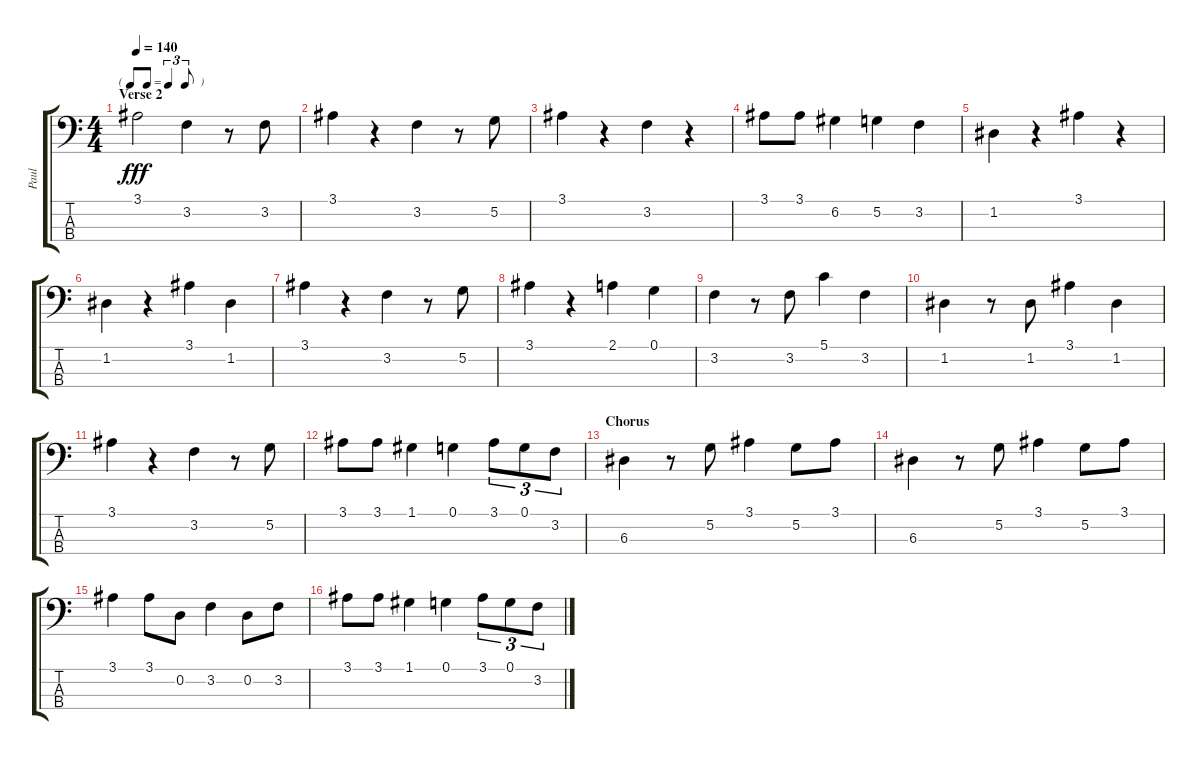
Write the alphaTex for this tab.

\track ("Paul" "Paul") {instrument electricbassfinger}
\staff {score tabs}
\tuning (G2 D2 A1 E1) {hide}
\ts (4 4)
\tf triplet8th
\section ("" "Verse 2")
\tempo 140
\clef f4
\ks c
3.1.2{dy fff} 3.2.4 r.8 3.2.8 |
3.1.4 r.4 3.2.4 r.8 5.2.8 |
3.1.4 r.4 3.2.4 r.4 |
3.1.8 3.1.8 6.2.4 5.2.4 3.2.4 |
1.2.4 r.4 3.1.4 r.4 |
1.2.4 r.4 3.1.4 1.2.4 |
3.1.4 r.4 3.2.4 r.8 5.2.8 |
3.1.4 r.4 2.1.4 0.1.4 |
3.2.4 r.8 3.2.8 5.1.4 3.2.4 |
1.2.4 r.8 1.2.8 3.1.4 1.2.4 |
3.1.4 r.4 3.2.4 r.8 5.2.8 |
3.1.8 3.1.8 1.1.4 0.1.4 3.1.8{tu (3 2)} 0.1.8{tu (3 2)} 3.2.8{tu (3 2)} |
\section ("" "Chorus")
6.3.4 r.8 5.2.8 3.1.4 5.2.8 3.1.8 |
6.3.4 r.8 5.2.8 3.1.4 5.2.8 3.1.8 |
3.1.4 3.1.8 0.2.8 3.2.4 0.2.8 3.2.8 |
3.1.8 3.1.8 1.1.4 0.1.4 3.1.8{tu (3 2)} 0.1.8{tu (3 2)} 3.2.8{tu (3 2)}
